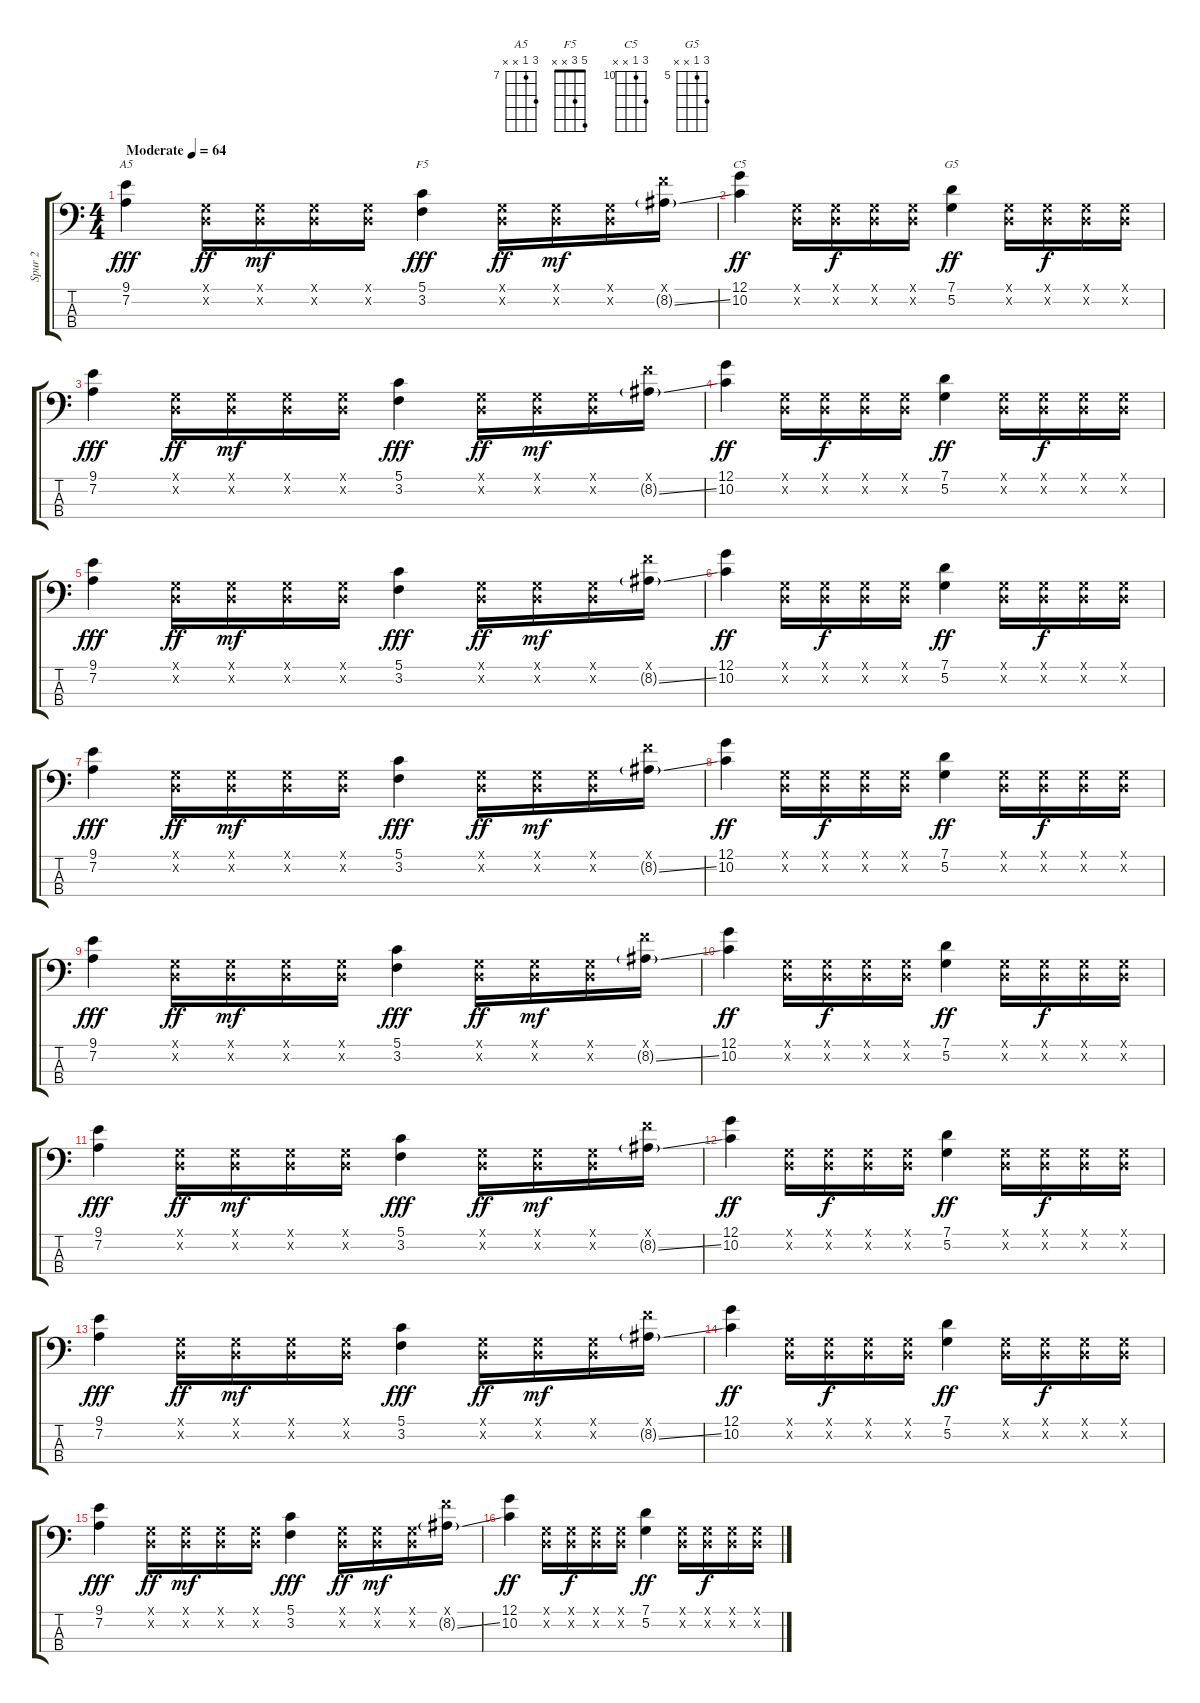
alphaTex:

\track ("Spur 2" "Spur 2") {instrument electricbasspick}
\staff {score tabs}
\tuning (G2 D2 A1 E1) {hide}
\chord ("A5" 9 7 x x) {firstfret 7}
\chord ("F5" 5 3 x x)
\chord ("C5" 12 10 x x) {firstfret 10}
\chord ("G5" 7 5 x x) {firstfret 5}
\ts (4 4)
\tempo (64 "Moderate")
\clef f4
\ks c
(9.1 7.2).4{ch "A5" dy fff instrument electricbasspick} (0.1{x} 0.2{x}).16{dy ff} (0.1{x} 0.2{x}).16{dy mf} (0.1{x} 0.2{x}).16 (0.1{x} 0.2{x}).16 (5.1 3.2).4{ch "F5" dy fff} (0.1{x} 0.2{x}).16{dy ff} (0.1{x} 0.2{x}).16{dy mf} (0.1{x} 0.2{x}).16 (10.1{x} 8.2{ss g}).16 |
(12.1 10.2).4{ch "C5" dy ff} (0.1{x} 0.2{x}).16 (0.1{x} 0.2{x}).16{dy f} (0.1{x} 0.2{x}).16 (0.1{x} 0.2{x}).16 (7.1 5.2).4{ch "G5" dy ff} (0.1{x} 0.2{x}).16 (0.1{x} 0.2{x}).16{dy f} (0.1{x} 0.2{x}).16 (0.1{x} 0.2{x}).16 |
(9.1 7.2).4{dy fff} (0.1{x} 0.2{x}).16{dy ff} (0.1{x} 0.2{x}).16{dy mf} (0.1{x} 0.2{x}).16 (0.1{x} 0.2{x}).16 (5.1 3.2).4{dy fff} (0.1{x} 0.2{x}).16{dy ff} (0.1{x} 0.2{x}).16{dy mf} (0.1{x} 0.2{x}).16 (10.1{x} 8.2{ss g}).16 |
(12.1 10.2).4{dy ff} (0.1{x} 0.2{x}).16 (0.1{x} 0.2{x}).16{dy f} (0.1{x} 0.2{x}).16 (0.1{x} 0.2{x}).16 (7.1 5.2).4{dy ff} (0.1{x} 0.2{x}).16 (0.1{x} 0.2{x}).16{dy f} (0.1{x} 0.2{x}).16 (0.1{x} 0.2{x}).16 |
(9.1 7.2).4{dy fff} (0.1{x} 0.2{x}).16{dy ff} (0.1{x} 0.2{x}).16{dy mf} (0.1{x} 0.2{x}).16 (0.1{x} 0.2{x}).16 (5.1 3.2).4{dy fff} (0.1{x} 0.2{x}).16{dy ff} (0.1{x} 0.2{x}).16{dy mf} (0.1{x} 0.2{x}).16 (10.1{x} 8.2{ss g}).16 |
(12.1 10.2).4{dy ff} (0.1{x} 0.2{x}).16 (0.1{x} 0.2{x}).16{dy f} (0.1{x} 0.2{x}).16 (0.1{x} 0.2{x}).16 (7.1 5.2).4{dy ff} (0.1{x} 0.2{x}).16 (0.1{x} 0.2{x}).16{dy f} (0.1{x} 0.2{x}).16 (0.1{x} 0.2{x}).16 |
(9.1 7.2).4{dy fff} (0.1{x} 0.2{x}).16{dy ff} (0.1{x} 0.2{x}).16{dy mf} (0.1{x} 0.2{x}).16 (0.1{x} 0.2{x}).16 (5.1 3.2).4{dy fff} (0.1{x} 0.2{x}).16{dy ff} (0.1{x} 0.2{x}).16{dy mf} (0.1{x} 0.2{x}).16 (10.1{x} 8.2{ss g}).16 |
(12.1 10.2).4{dy ff} (0.1{x} 0.2{x}).16 (0.1{x} 0.2{x}).16{dy f} (0.1{x} 0.2{x}).16 (0.1{x} 0.2{x}).16 (7.1 5.2).4{dy ff} (0.1{x} 0.2{x}).16 (0.1{x} 0.2{x}).16{dy f} (0.1{x} 0.2{x}).16 (0.1{x} 0.2{x}).16 |
(9.1 7.2).4{dy fff} (0.1{x} 0.2{x}).16{dy ff} (0.1{x} 0.2{x}).16{dy mf} (0.1{x} 0.2{x}).16 (0.1{x} 0.2{x}).16 (5.1 3.2).4{dy fff} (0.1{x} 0.2{x}).16{dy ff} (0.1{x} 0.2{x}).16{dy mf} (0.1{x} 0.2{x}).16 (10.1{x} 8.2{ss g}).16 |
(12.1 10.2).4{dy ff} (0.1{x} 0.2{x}).16 (0.1{x} 0.2{x}).16{dy f} (0.1{x} 0.2{x}).16 (0.1{x} 0.2{x}).16 (7.1 5.2).4{dy ff} (0.1{x} 0.2{x}).16 (0.1{x} 0.2{x}).16{dy f} (0.1{x} 0.2{x}).16 (0.1{x} 0.2{x}).16 |
(9.1 7.2).4{dy fff} (0.1{x} 0.2{x}).16{dy ff} (0.1{x} 0.2{x}).16{dy mf} (0.1{x} 0.2{x}).16 (0.1{x} 0.2{x}).16 (5.1 3.2).4{dy fff} (0.1{x} 0.2{x}).16{dy ff} (0.1{x} 0.2{x}).16{dy mf} (0.1{x} 0.2{x}).16 (10.1{x} 8.2{ss g}).16 |
(12.1 10.2).4{dy ff} (0.1{x} 0.2{x}).16 (0.1{x} 0.2{x}).16{dy f} (0.1{x} 0.2{x}).16 (0.1{x} 0.2{x}).16 (7.1 5.2).4{dy ff} (0.1{x} 0.2{x}).16 (0.1{x} 0.2{x}).16{dy f} (0.1{x} 0.2{x}).16 (0.1{x} 0.2{x}).16 |
(9.1 7.2).4{dy fff} (0.1{x} 0.2{x}).16{dy ff} (0.1{x} 0.2{x}).16{dy mf} (0.1{x} 0.2{x}).16 (0.1{x} 0.2{x}).16 (5.1 3.2).4{dy fff} (0.1{x} 0.2{x}).16{dy ff} (0.1{x} 0.2{x}).16{dy mf} (0.1{x} 0.2{x}).16 (10.1{x} 8.2{ss g}).16 |
(12.1 10.2).4{dy ff} (0.1{x} 0.2{x}).16 (0.1{x} 0.2{x}).16{dy f} (0.1{x} 0.2{x}).16 (0.1{x} 0.2{x}).16 (7.1 5.2).4{dy ff} (0.1{x} 0.2{x}).16 (0.1{x} 0.2{x}).16{dy f} (0.1{x} 0.2{x}).16 (0.1{x} 0.2{x}).16 |
(9.1 7.2).4{dy fff} (0.1{x} 0.2{x}).16{dy ff} (0.1{x} 0.2{x}).16{dy mf} (0.1{x} 0.2{x}).16 (0.1{x} 0.2{x}).16 (5.1 3.2).4{dy fff} (0.1{x} 0.2{x}).16{dy ff} (0.1{x} 0.2{x}).16{dy mf} (0.1{x} 0.2{x}).16 (10.1{x} 8.2{ss g}).16 |
(12.1 10.2).4{dy ff} (0.1{x} 0.2{x}).16 (0.1{x} 0.2{x}).16{dy f} (0.1{x} 0.2{x}).16 (0.1{x} 0.2{x}).16 (7.1 5.2).4{dy ff} (0.1{x} 0.2{x}).16 (0.1{x} 0.2{x}).16{dy f} (0.1{x} 0.2{x}).16 (0.1{x} 0.2{x}).16
